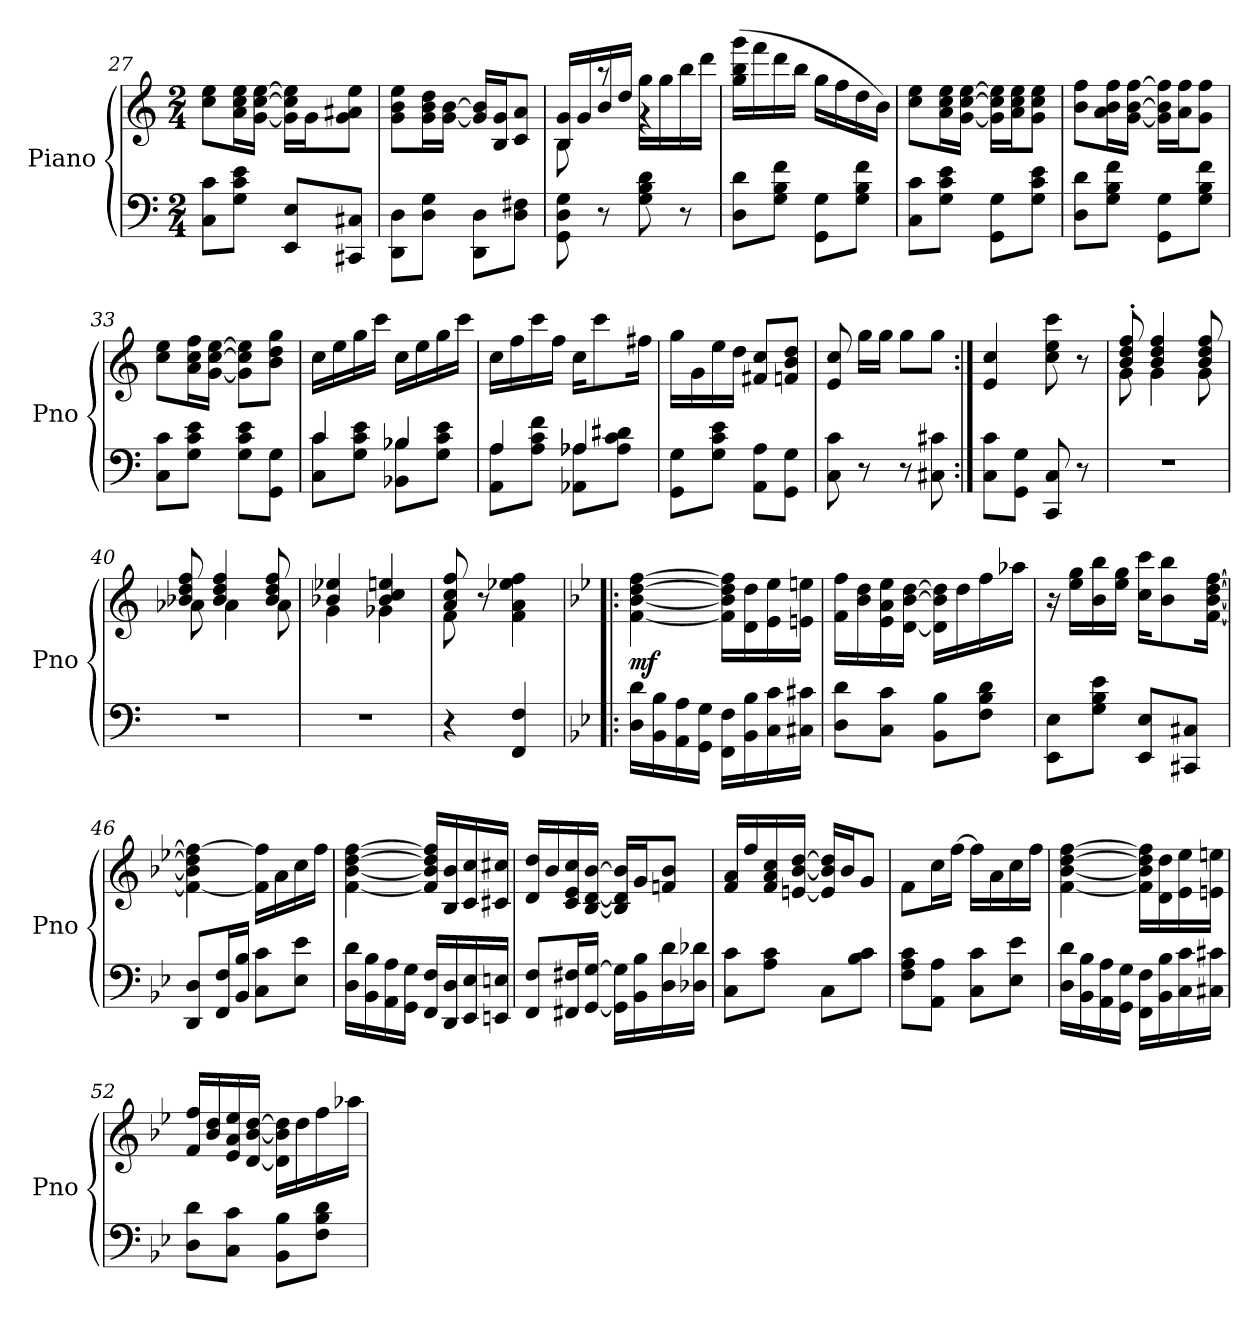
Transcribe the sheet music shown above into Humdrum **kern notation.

**kern	**kern	**dynam
*part1	*part1	*part1
*staff2	*staff1	*staff1/2
*I"Piano	*	*
*I'Pno	*	*
*clefF4	*clefG2	*
*k[]	*k[]	*
*M2/4	*M2/4	*
=27	=27	=27
8C\ 8c\L	8cc\ 8ee\L	.
8G\ 8c\ 8e\J	16a\ 16cc\ 16ee\L	.
.	[16g\ [16cc\ [16ee\JJ	.
8EE/ 8E/L	16g]\ 16cc]\ 16ee]\LL	.
.	16g\J	.
8CC#X/ 8C#X/J	8g\ 8a#X\ 8ee\J	.
=28	=28	=28
8DD\ 8D\L	8g\ 8b\ 8ee\L	.
8D\ 8G\J	16g\ 16b\ 16dd\L	.
.	[16g\ [16b\JJ	.
8DD\ 8D\L	16g]/ 16b]/LL	.
.	16B/ 16g/J	.
8D\ 8F#X\J	8c/ 8a/J	.
=29	=29	=29
*	*^	*
8GG\ 8D\ 8G\	8B\	16B/ 16g/LL	.
.	.	16g/	.
8r	8r	16b/	.
.	.	16dd/JJ	.
8G\ 8B\ 8d\	16gg\LL	4r	.
.	16gg\	.	.
8r	16bb\	.	.
.	16ddd\JJ	.	.
*	*v	*v	*
=30	=30	=30
8D\ 8d\L	(16gg\ 16bb\ 16ggg\LL	.
.	16fff\	.
8G\ 8B\ 8f\J	16ddd\	.
.	16bb\JJ	.
8GG\ 8G\L	16gg\LL	.
.	16ff\	.
8G\ 8B\ 8f\J	16dd\	.
.	16b\JJ)	.
=31	=31	=31
8C\ 8c\L	8cc\ 8ee\L	.
8G\ 8c\ 8e\J	16a\ 16cc\ 16ee\L	.
.	[16g\ [16cc\ [16ee\JJ	.
8GG\ 8G\L	16g]\ 16cc]\ 16ee]\LL	.
.	16a\ 16cc\ 16ee\J	.
8G\ 8c\ 8e\J	8g\ 8cc\ 8ee\J	.
=32	=32	=32
8D\ 8d\L	8b\ 8ff\L	.
8G\ 8B\ 8f\J	16a\ 16b\ 16ff\L	.
.	[16g\ [16b\ [16ff\JJ	.
8GG\ 8G\L	16g]\ 16b]\ 16ff]\LL	.
.	16a\ 16ff\J	.
8G\ 8B\ 8f\J	8g\ 8ff\J	.
=33	=33	=33
8C\ 8c\L	8cc\ 8ee\L	.
8G\ 8c\ 8e\J	16a\ 16cc\ 16ff\L	.
.	[16g\ [16cc\ [16ee\JJ	.
8G\ 8c\ 8e\L	8g]\ 8cc]\ 8ee]\L	.
8GG\ 8G\J	8b\ 8dd\ 8gg\J	.
=34	=34	=34
*^	*	*
4c/	8C\ 8c\L	16cc\LL	.
.	.	16ee\	.
.	8G\ 8c\ 8e\J	16gg\	.
.	.	16ccc\JJ	.
4B-X/	8BB-X\ 8B-X\L	16cc\LL	.
.	.	16ee\	.
.	8G\ 8c\ 8e\J	16gg\	.
.	.	16ccc\JJ	.
=35	=35	=35	=35
4A/	8AA\ 8A\L	16cc\LL	.
.	.	16ff\	.
.	8A\ 8c\ 8f\J	16ccc\	.
.	.	16ff\JJ	.
4A-X/	8AA-X\ 8A-X\L	16cc\KL	.
.	.	8ccc\	.
.	8A-\ 8c\ 8d#X\J	.	.
.	.	16ff#X\Jk	.
*v	*v	*	*
=36	=36	=36
8GG\ 8G\L	16gg\LL	.
.	16g\	.
8G\ 8c\ 8e\J	16ee\	.
.	16dd\JJ	.
8AA\ 8A\L	8f#X/ 8cc/L	.
8GG\ 8G\J	8fn/ 8b/ 8dd/J	.
=37	=37	=37
8C\ 8c\	8e/ 8cc/	.
8r	16gg\LL	.
.	16gg\JJ	.
8r	8gg\L	.
8C#X\ 8c#X\	8gg\J	.
=38:|!	=38:|!	=38:|!
8C\ 8c\L	4e/ 4cc/	.
8GG\ 8G\J	.	.
8CC/ 8C/	8cc\ 8ee\ 8ccc\	.
8r	8r	.
=39	=39	=39
*	*^	*
2r	8b'/ 8dd'/ 8ff'/	8g\	.
.	4b/ 4dd/ 4ff/	4g\	.
.	8b/ 8dd/ 8ff/	8g\	.
=40	=40	=40	=40
2r	8b-X/ 8dd/ 8ff/	8a-X\	.
.	4b-/ 4dd/ 4ff/	4a-\	.
.	8b-/ 8dd/ 8ff/	8a-\	.
=41	=41	=41	=41
2r	4b-X/ 4ee-X/	4g\	.
.	4b-/ 4cc/ 4een/	4g-X\	.
=42	=42	=42	=42
4r	8a/ 8cc/ 8ff/	8f\	.
.	4.ryy	8r	.
4FF/ 4F/	.	4f\ 4a\ 4ee-X\ 4ff\	.
*	*v	*v	*
=43!|:	=43!|:	=43!|:
*k[b-e-]	*k[b-e-]	*
16D\ 16d\LL	[4f\ [4b-\ [4dd\ [4ff\	mf
16BB-\ 16B-\	.	.
16AA\ 16A\	.	.
16GG\ 16G\JJ	.	.
16FF\ 16F\LL	16f]\ 16b-]\ 16dd]\ 16ff]\LL	.
16BB-\ 16B-\	16d\ 16dd\	.
16C\ 16c\	16e-\ 16ee-\	.
16C#X\ 16c#X\JJ	16en\ 16een\JJ	.
=44	=44	=44
8D\ 8d\L	16f\ 16ff\LL	.
.	16b-\ 16dd\	.
8C\ 8c\J	16e-\ 16a\ 16ee-\	.
.	[16d\ [16b-\ [16dd\JJ	.
8BB-\ 8B-\L	16d]\ 16b-]\ 16dd]\LL	.
.	16dd\	.
8F\ 8B-\ 8d\J	16ff\	.
.	16aa-X\JJ	.
=45	=45	=45
8EE-\ 8E-\L	16r	.
.	16ee-\ 16gg\LL	.
8G\ 8B-\ 8e-\J	16b-\ 16bb-\	.
.	16ee-\ 16gg\JJ	.
8EE-/ 8E-/L	16cc\ 16ccc\KL	.
.	8b-\ 8bb-\	.
8CC#X/ 8C#X/J	.	.
.	[16f\ [16b-\ [16dd\ [16ff\Jk	.
=46	=46	=46
8DD/ 8D/L	4f_\ 4b-]\ 4dd]\ 4ff_\	.
16FF/ 16F/L	.	.
16BB-/ 16B-/JJ	.	.
8C\ 8c\L	16f]\ 16ff]\LL	.
.	16a\	.
8E-\ 8e-\J	16cc\	.
.	16ff\JJ	.
=47	=47	=47
16D\ 16d\LL	[4f\ [4b-\ [4dd\ [4ff\	.
16BB-\ 16B-\	.	.
16AA\ 16A\	.	.
16GG\ 16G\JJ	.	.
16FF/ 16F/LL	16f]/ 16b-]/ 16dd]/ 16ff]/LL	.
16DD/ 16D/	16B-/ 16b-/	.
16EE-/ 16E-/	16c/ 16cc/	.
16EEn/ 16En/JJ	16c#X/ 16cc#X/JJ	.
=48	=48	=48
8FF/ 8F/L	16d/ 16dd/LL	.
.	16b-/	.
16FF#X/ 16F#X/L	16c/ 16e-/ 16cc/	.
[16GG/ [16G/JJ	[16B-/ [16d/ [16b-/JJ	.
16GG]\ 16G]\LL	16B-]/ 16d]/ 16b-]/LL	.
16BB-\ 16B-\	16g/J	.
16D\ 16d\	8fn/ 8b-/J	.
16D-X\ 16d-X\JJ	.	.
=49	=49	=49
8C\ 8c\L	16f/ 16a/LL	.
.	16ff/	.
8A\ 8c\J	16f/ 16a/ 16cc/	.
.	[16en/ [16b-/ [16dd/JJ	.
8C\L	16e]/ 16b-]/ 16dd]/LL	.
.	16b-/J	.
8B-\ 8c\J	8g/J	.
=50	=50	=50
8F\ 8A\ 8c\L	8f\L	.
8AA\ 8A\J	16cc\L	.
.	[16ff\JJ	.
8C\ 8c\L	16ff\LL]	.
.	16a\	.
8E-\ 8e-\J	16cc\	.
.	16ff\JJ	.
=51	=51	=51
16D\ 16d\LL	[4f\ [4b-\ [4dd\ [4ff\	.
16BB-\ 16B-\	.	.
16AA\ 16A\	.	.
16GG\ 16G\JJ	.	.
16FF\ 16F\LL	16f]\ 16b-]\ 16dd]\ 16ff]\LL	.
16BB-\ 16B-\	16d\ 16dd\	.
16C\ 16c\	16e-\ 16ee-\	.
16C#X\ 16c#X\JJ	16en\ 16een\JJ	.
=52	=52	=52
8D\ 8d\L	16f/ 16ff/LL	.
.	16b-/ 16dd/	.
8C\ 8c\J	16e-/ 16a/ 16ee-/	.
.	[16d/ [16b-/ [16dd/JJ	.
8BB-\ 8B-\L	16d]\ 16b-]\ 16dd]\LL	.
.	16dd\	.
8F\ 8B-\ 8d\J	16ff\	.
.	16aa-X\JJ	.
=	=	=
*-	*-	*-
